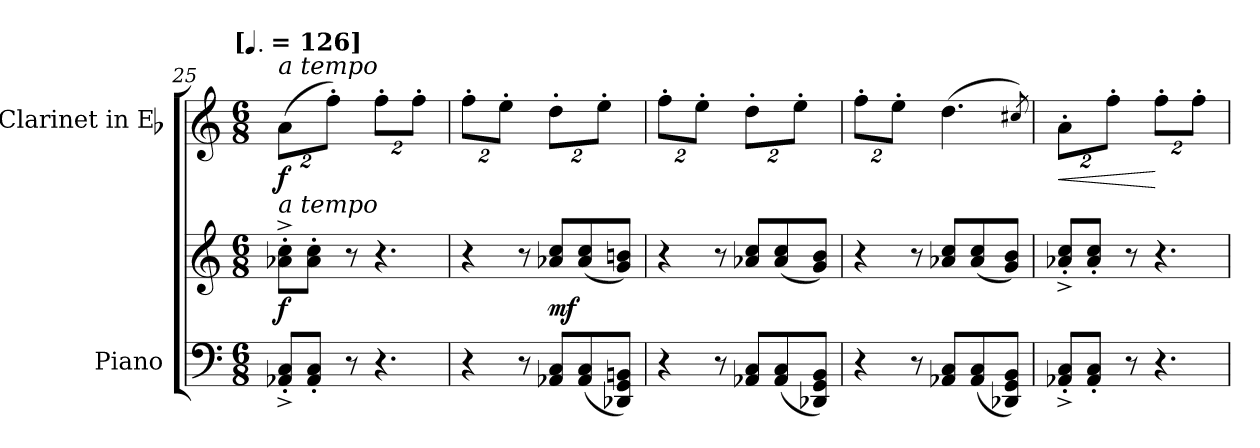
**kern	**kern	**dynam	**kern	**dynam
*part2	*part2	*part2	*part1	*part1
*staff3	*staff2	*staff2/3	*staff1	*staff1
*I"Piano	*	*	*I"Clarinet in Eb	*
*I'Pno.	*	*	*	*
*clefF4	*clefG2	*	*clefG2	*
*	*	*	*ITrd-2c-3	*
*k[]	*k[]	*	*k[b-e-a-]	*
!!LO:TX:omd:t=[[quarter-dot] = 126]
*M6/8	*M6/8	*	*M6/8	*
*MM189	*MM189	*	*MM189	*
=25	=25	=25	=25	=25
!	!	!	!LO:TX:a:i:t=a tempo	!
!	!LO:TX:a:i:t=a tempo	!	!	!
8AA-X'^ 8C'^L	8a-X'^ 8cc'^L	f	(<16%3ccL	f
8AA-' 8C'J	8a-' 8cc'J	.	.	.
.	.	.	16%3aa-'J)	.
8r	8r	.	.	.
4.r	4.r	.	16%3aa-'L	.
.	.	.	16%3aa-'J	.
=26	=26	=26	=26	=26
4r	4r	.	16%3aa-'L	.
.	.	.	16%3gg'J	.
8r	8r	.	.	.
8AA-X 8CL	8a-X 8ccL	mf	16%3ff'L	.
(8AA- 8C	(8a- 8cc	.	.	.
.	.	.	16%3gg'J	.
8DD-X 8GG 8BBnJ)	8g 8bnJ)	.	.	.
=27	=27	=27	=27	=27
4r	4r	.	16%3aa-'L	.
.	.	.	16%3gg'J	.
8r	8r	.	.	.
8AA-X 8CL	8a-X 8ccL	.	16%3ff'L	.
(8AA- 8C	(8a- 8cc	.	.	.
.	.	.	16%3gg'J	.
8DD-X 8GG 8BBJ)	8g 8bJ)	.	.	.
=28	=28	=28	=28	=28
4r	4r	.	16%3aa-'L	.
.	.	.	16%3gg'J	.
8r	8r	.	.	.
8AA-X 8CL	8a-X 8ccL	.	(4.ff	.
(8AA- 8C	(8a- 8cc	.	.	.
8DD-X 8GG 8BBJ)	8g 8bJ)	.	.	.
.	.	.	8qeen/)	.
=29	=29	=29	=29	=29
!	!	!	!	!LO:HP:b
8AA-X'^ 8C'^L	8a-X'>^>/ 8cc'>^>/L	.	16%3cc'L	<
8AA-' 8C'J	8a-'> 8cc'>J	.	.	.
.	.	.	16%3aa-'J	.
8r	8r	.	.	.
4.r	4.r	.	16%3aa-'L	[
.	.	.	16%3aa-'J	.
=	=	=	=	=
*-	*-	*-	*-	*-
